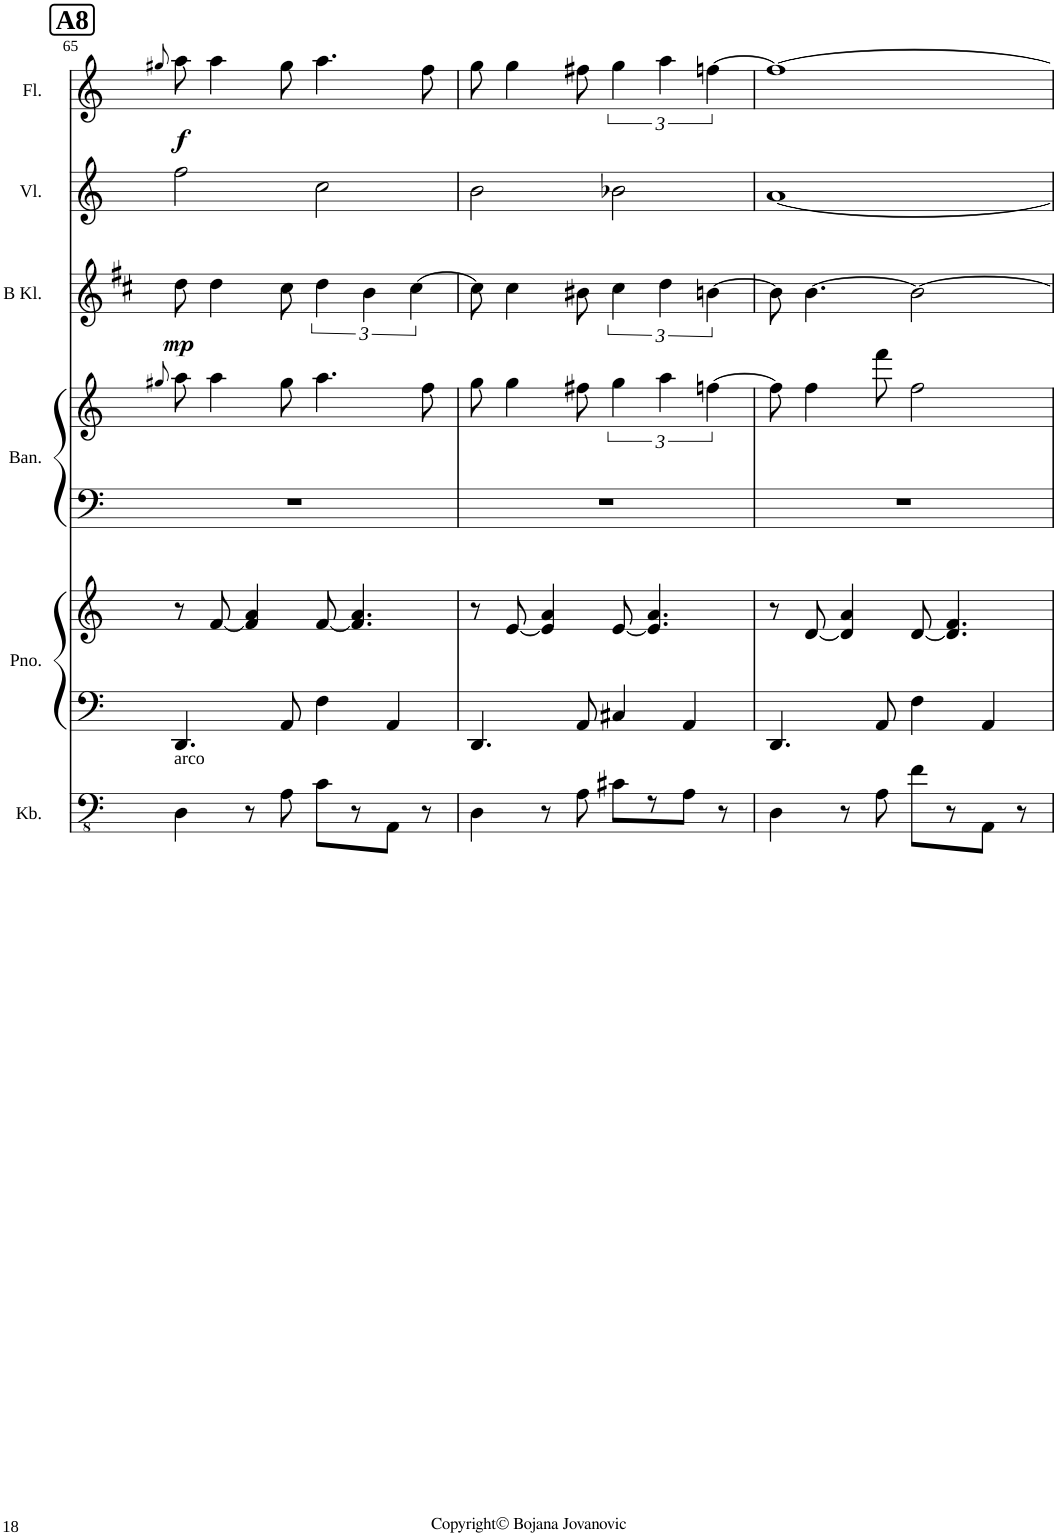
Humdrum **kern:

**kern	**kern	**kern	**kern	**kern	**kern	**dynam	**kern	**kern	**dynam
*part6	*part5	*part5	*part4	*part4	*part3	*part3	*part2	*part1	*part1
*staff8	*staff7	*staff6	*staff5	*staff4	*staff3	*staff3	*staff2	*staff1	*staff1
*I"Kontrabass	*I"Piano	*	*I"Bandoneon	*	*I"B Klarinette	*	*I"Violine	*I"Flöte	*
*I'Kb.	*I'Pno.	*	*I'Ban.	*	*I'B Kl.	*	*I'Vl.	*I'Fl.	*
!!LO:PB:g=z
*clefFv4	*clefF4	*clefG2	*clefF4	*clefG2	*clefG2	*	*clefG2	*clefG2	*
*Trd7c12	*	*	*	*	*Trd1c2	*	*	*	*
*k[]	*k[]	*k[]	*k[]	*k[]	*k[f#c#]	*	*k[]	*k[]	*
*M4/4	*M4/4	*M4/4	*M4/4	*M4/4	*M4/4	*	*M4/4	*M4/4	*
*met(c)	*met(c)	*met(c)	*met(c)	*met(c)	*met(c)	*	*met(c)	*met(c)	*
!!LO:REH:place=s1:a:B:cj:fs=14:t=A8
=65	=65	=65	=65	=65	=65	=65	=65	=65	=65
.	.	.	.	8qgg#X/	.	.	.	8qgg#X/	.
!LO:TX:a:t=arco	!	!	!	!	!	!	!	!	!
!	!	!	!	!	!	!LO:DY:b	!	!	!LO:DY:b
4DD\	4.DD/	8r	1r	8aa\	8dd\	mp	2ff\	8aa\	f
.	.	[8f/	.	4aa\	4dd\	.	.	4aa\	.
8r	.	4f/] 4a/	.	.	.	.	.	.	.
8AA\	8AA/	.	.	8gg#\	8cc#\	.	.	8gg#\	.
8C\L	4F\	[8f/	.	4.aa\	6dd\	.	2cc\	4.aa\	.
8r	.	4.f/] 4.a/	.	.	.	.	.	.	.
.	.	.	.	.	6b\	.	.	.	.
8AAA\J	4AA/	.	.	.	.	.	.	.	.
.	.	.	.	.	[6cc#\	.	.	.	.
8r	.	.	.	8ff\	.	.	.	8ff\	.
=66	=66	=66	=66	=66	=66	=66	=66	=66	=66
4DD\	4.DD/	8r	1r	8gg\	8cc#\]	.	2b\	8gg\	.
.	.	[8e/	.	4gg\	4cc#\	.	.	4gg\	.
8r	.	4e/] 4a/	.	.	.	.	.	.	.
8AA\	8AA/	.	.	8ff#X\	8b#X\	.	.	8ff#X\	.
8C#X\L	4C#X/	[8e/	.	6gg\	6cc#\	.	2b-X\	6gg\	.
8r	.	4.e/] 4.a/	.	.	.	.	.	.	.
.	.	.	.	6aa\	6dd\	.	.	6aa\	.
8AA\J	4AA/	.	.	.	.	.	.	.	.
.	.	.	.	[6ffn\	[6bn\	.	.	[6ffn\	.
8r	.	.	.	.	.	.	.	.	.
=67	=67	=67	=67	=67	=67	=67	=67	=67	=67
4DD\	4.DD/	8r	1r	8ff\]	8b\]	.	[1a	1ff_	.
.	.	[8d/	.	4ff\	[4.b\	.	.	.	.
8r	.	4d/] 4a/	.	.	.	.	.	.	.
8AA\	8AA/	.	.	8fff\	.	.	.	.	.
8F\L	4F\	[8d/	.	2ff\	2b\_	.	.	.	.
8r	.	4.d/] 4.f/	.	.	.	.	.	.	.
8AAA\J	4AA/	.	.	.	.	.	.	.	.
8r	.	.	.	.	.	.	.	.	.
=	=	=	=	=	=	=	=	=	=
*-	*-	*-	*-	*-	*-	*-	*-	*-	*-
